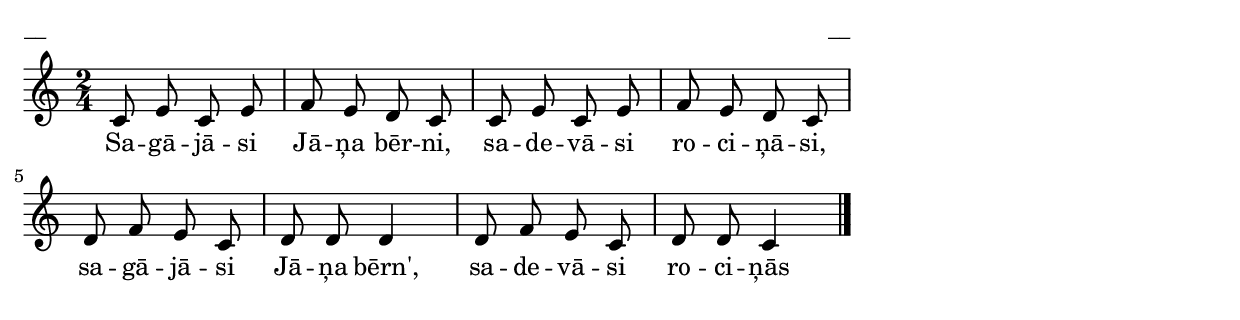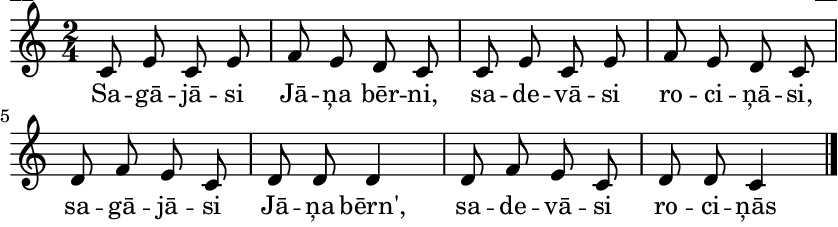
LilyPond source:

\version "2.13.18"
#(ly:set-option 'crop #t)

%\header {
%    title = "Sagājasi Jāņa bērni",AA lapas, Jāņi
%}
\paper {
line-width = 14\cm
left-margin = 0.4\cm
between-system-padding = 0.1\cm
between-system-space = 0.1\cm
}
\layout {
indent = #0
ragged-last = ##f
}

voiceA = \relative c' {
\clef "treble"
\key c \major
\time 2/4
c8 e c e |
f8 e d c |
c8 e c e |
f8 e d c |
d8 f e c |
d8 d d4 |
d8 f e c |
d8 d c4 |
\bar "|."
} 

lyricA = \lyricmode {
Sa -- gā -- jā -- si Jā -- ņa bēr -- ni,
sa -- de -- vā -- si ro -- ci -- ņā -- si,
sa -- gā -- jā -- si Jā -- ņa bērn',
sa -- de -- vā -- si ro -- ci -- ņās
} 

fullScore = <<
\new Staff {
<<
\new Voice = "voiceA" { \oneVoice \autoBeamOff \voiceA }
\new Lyrics \lyricsto "voiceA" \lyricA
>>
}
>>

\score {
\fullScore
\header { piece = "__" opus = "__" }
}
\markup { \with-color #(x11-color 'white) \sans \smaller "__" }
\score {
\unfoldRepeats
\fullScore
\midi {
\context { \Staff \remove "Staff_performer" }
\context { \Voice \consists "Staff_performer" }
}
}


